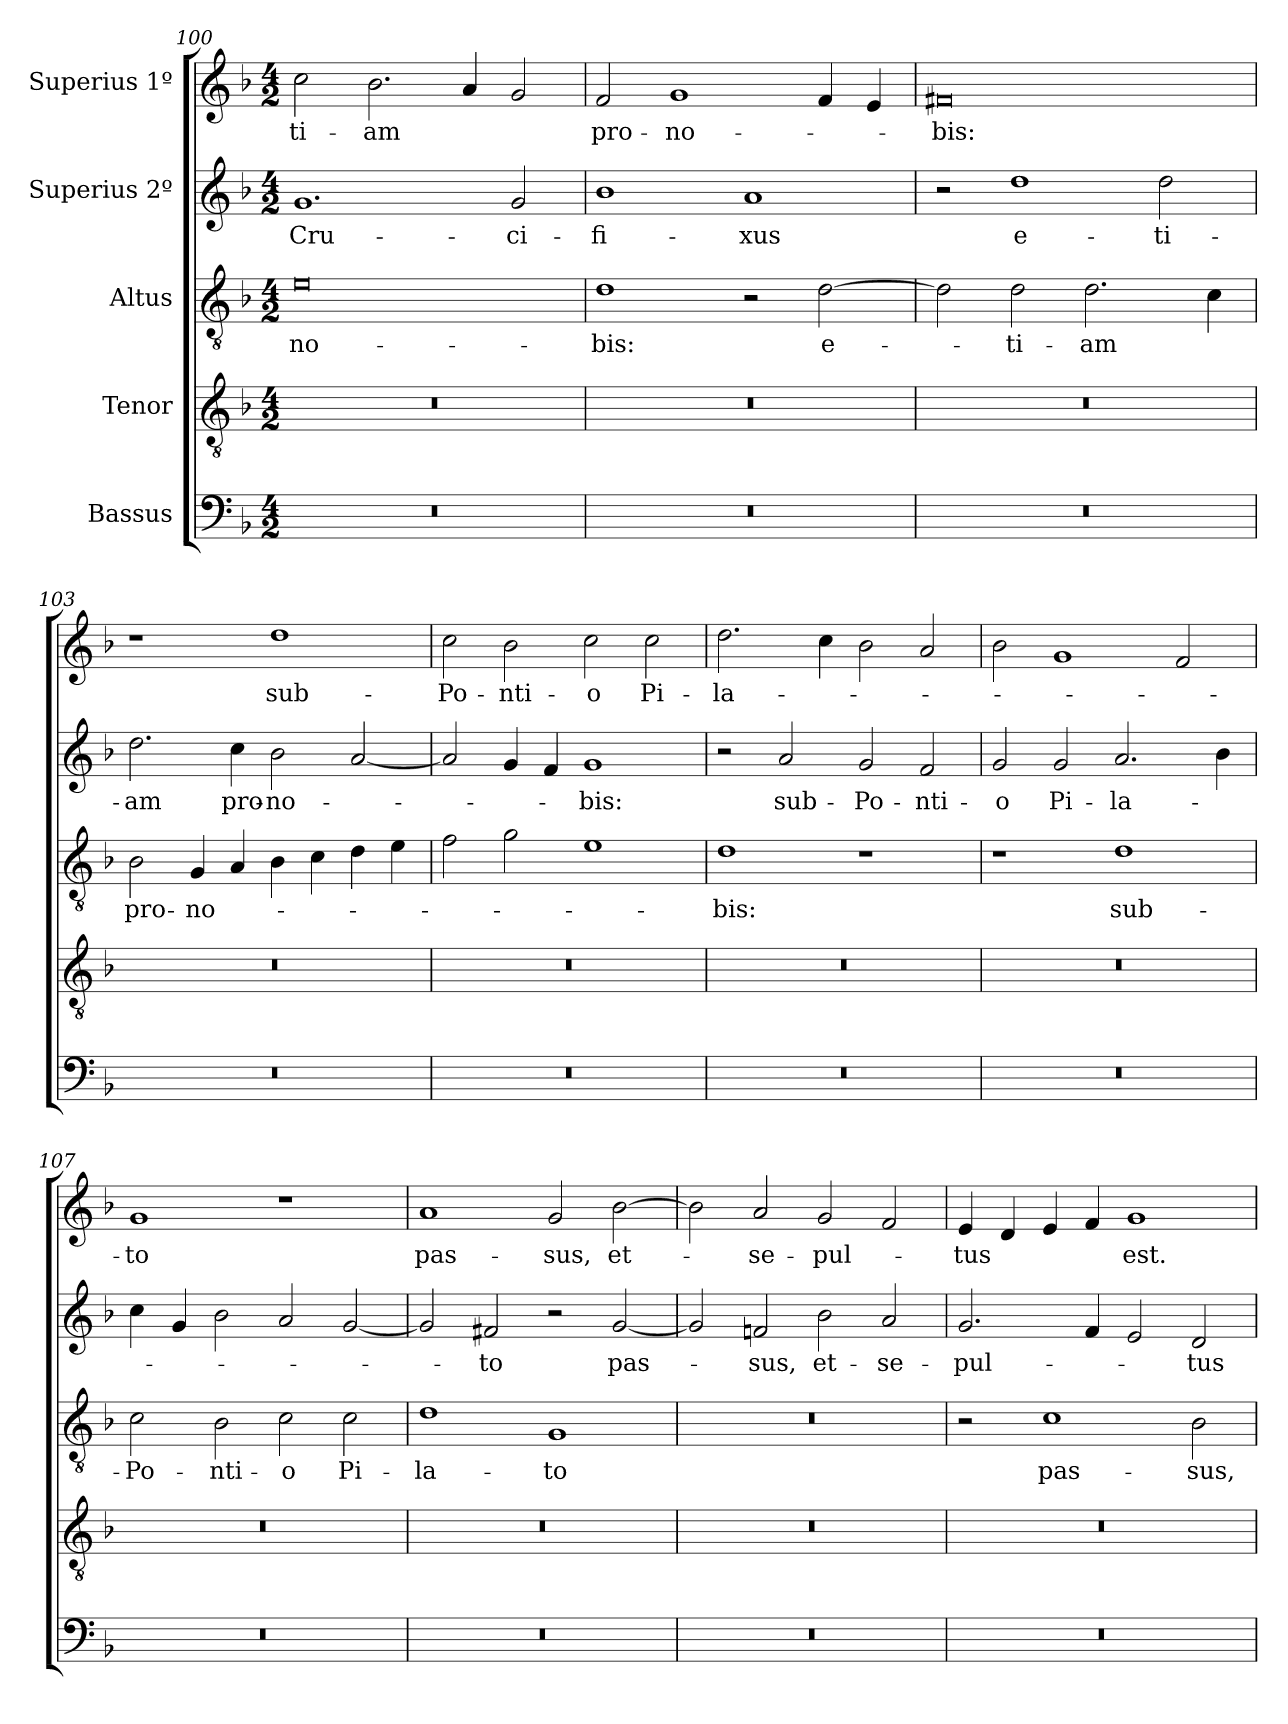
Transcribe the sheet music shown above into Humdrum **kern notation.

**kern	**kern	**kern	**text	**kern	**text	**kern	**text
*part5	*part4	*part3	*part3	*part2	*part2	*part1	*part1
*staff5	*staff4	*staff3	*staff3	*staff2	*staff2	*staff1	*staff1
*I"Bassus	*I"Tenor	*I"Altus	*	*I"Superius 2º	*	*I"Superius 1º	*
*clefF4	*clefGv2	*clefGv2	*	*clefG2	*	*clefG2	*
*k[b-]	*k[b-]	*k[b-]	*	*k[b-]	*	*k[b-]	*
*M4/2	*M4/2	*M4/2	*	*M4/2	*	*M4/2	*
=100	=100	=100	=100	=100	=100	=100	=100
0r	0r	0e\	no-	1.g/	Cru-	2cc\	-ti-
.	.	.	.	.	.	2.b-\	-am
.	.	.	.	.	.	4a/	.
.	.	.	.	2g/	-ci-	2g/	.
=101	=101	=101	=101	=101	=101	=101	=101
0r	0r	1d\	-bis:	1b-\	-fi-	2f/	pro-
.	.	.	.	.	.	1g/	no-
.	.	2r	.	1a/	-xus	.	.
.	.	[2d\	e-	.	.	4f/	.
.	.	.	.	.	.	4e/	.
=102	=102	=102	=102	=102	=102	=102	=102
0r	0r	2d\]	.	2r	.	0f#X/	-bis:
.	.	2d\	-ti-	1dd\	e-	.	.
.	.	2.d\	-am	.	.	.	.
.	.	.	.	2dd\	-ti-	.	.
.	.	4c\	.	.	.	.	.
=103	=103	=103	=103	=103	=103	=103	=103
0r	0r	2B-\	pro-	2.dd\	-am	1r	.
.	.	4G/	no-	.	.	.	.
.	.	4A/	.	4cc\	pro-	.	.
.	.	4B-\	.	2b-\	no-	1dd\	sub-
.	.	4c\	.	.	.	.	.
.	.	4d\	.	[2a/	.	.	.
.	.	4e\	.	.	.	.	.
=104	=104	=104	=104	=104	=104	=104	=104
0r	0r	2f\	.	2a/]	.	2cc\	Po-
.	.	2g\	.	4g/	.	2b-\	-nti-
.	.	.	.	4f/	.	.	.
.	.	1e\	.	1g/	-bis:	2cc\	-o
.	.	.	.	.	.	2cc\	Pi-
=105	=105	=105	=105	=105	=105	=105	=105
0r	0r	1d\	-bis:	2r	.	2.dd\	-la-
.	.	.	.	2a/	sub-	.	.
.	.	.	.	.	.	4cc\	.
.	.	1r	.	2g/	Po-	2b-\	.
.	.	.	.	2f/	-nti-	2a/	.
=106	=106	=106	=106	=106	=106	=106	=106
0r	0r	1r	.	2g/	-o	2b-\	.
.	.	.	.	2g/	Pi-	1g/	.
.	.	1d\	sub-	2.a/	-la-	.	.
.	.	.	.	.	.	2f/	.
.	.	.	.	4b-\	.	.	.
=107	=107	=107	=107	=107	=107	=107	=107
0r	0r	2c\	Po-	4cc\	.	1g/	-to
.	.	.	.	4g/	.	.	.
.	.	2B-\	-nti-	2b-\	.	.	.
.	.	2c\	-o	2a/	.	1r	.
.	.	2c\	Pi-	[2g/	.	.	.
=108	=108	=108	=108	=108	=108	=108	=108
0r	0r	1d\	-la-	2g/]	.	1a/	pas-
.	.	.	.	2f#X/	-to	.	.
.	.	1G/	-to	2r	.	2g/	-sus,
.	.	.	.	[2g/	pas-	[2b-\	et-
=109	=109	=109	=109	=109	=109	=109	=109
0r	0r	0r	.	2g/]	.	2b-\]	.
.	.	.	.	2fn/	-sus,	2a/	se-
.	.	.	.	2b-\	et-	2g/	-pul-
.	.	.	.	2a/	se-	2f/	.
=110	=110	=110	=110	=110	=110	=110	=110
0r	0r	2r	.	2.g/	-pul-	4e/	-tus
.	.	.	.	.	.	4d/	.
.	.	1c\	pas-	.	.	4e/	.
.	.	.	.	4f/	.	4f/	.
.	.	.	.	2e/	.	1g/	est.-
.	.	2B-\	-sus,	2d/	-tus	.	.
=	=	=	=	=	=	=	=
*-	*-	*-	*-	*-	*-	*-	*-
